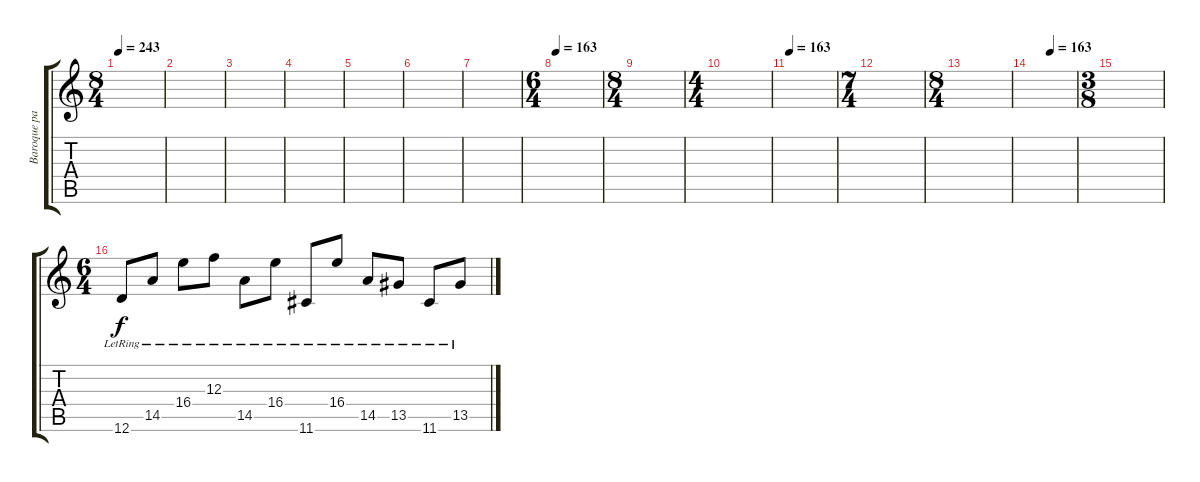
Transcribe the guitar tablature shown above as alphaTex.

\track ("Baroque part(right guitar)" "Baroque pa") {instrument acousticguitarnylon}
\staff {score tabs}
\tuning (D4 A3 F3 C3 G2 D2) {hide}
\ts (8 4)
\tempo 243
\clef g2
\ks c
|
|
|
|
|
|
|
\ts (6 4)
\tempo 163
|
\ts (8 4)
|
\ts (4 4)
|
\tempo 163
|
\ts (7 4)
|
\ts (8 4)
|
\tempo (163 0.4375)
|
\ts (3 8)
|
\ts (6 4)
12.6{lr}.8 14.5{lr}.8 16.4{lr}.8 12.3{lr}.8 14.5{lr}.8 16.4{lr}.8 11.6{lr}.8 16.4{lr}.8 14.5{lr}.8 13.5{lr}.8 11.6{lr}.8 13.5{lr}.8
